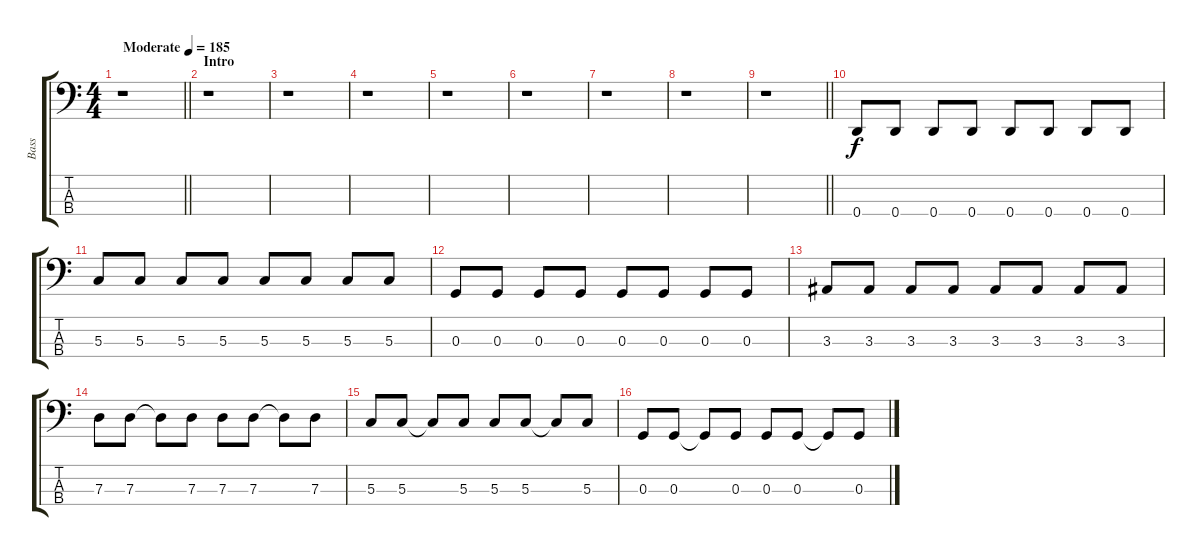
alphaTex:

\track ("Bass" "Bass") {instrument electricbasspick}
\staff {score tabs}
\tuning (F2 C2 G1 D1) {hide}
\ts (4 4)
\tempo (185 "Moderate")
\clef f4
\barLineRight lightlight
\ks c
r.1{dy f instrument electricbasspick} |
\section ("" "Intro")
r.1 |
r.1 |
r.1 |
r.1 |
r.1 |
r.1 |
r.1 |
\barLineRight lightlight
r.1 |
\section ("" "")
0.4.8 0.4.8 0.4.8 0.4.8 0.4.8 0.4.8 0.4.8 0.4.8 |
5.3.8 5.3.8 5.3.8 5.3.8 5.3.8 5.3.8 5.3.8 5.3.8 |
0.3.8 0.3.8 0.3.8 0.3.8 0.3.8 0.3.8 0.3.8 0.3.8 |
3.3.8 3.3.8 3.3.8 3.3.8 3.3.8 3.3.8 3.3.8 3.3.8 |
7.3.8 7.3.8 7.3{t}.8 7.3.8 7.3.8 7.3.8 7.3{t}.8 7.3.8 |
5.3.8 5.3.8 5.3{t}.8 5.3.8 5.3.8 5.3.8 5.3{t}.8 5.3.8 |
0.3.8 0.3.8 0.3{t}.8 0.3.8 0.3.8 0.3.8 0.3{t}.8 0.3.8
